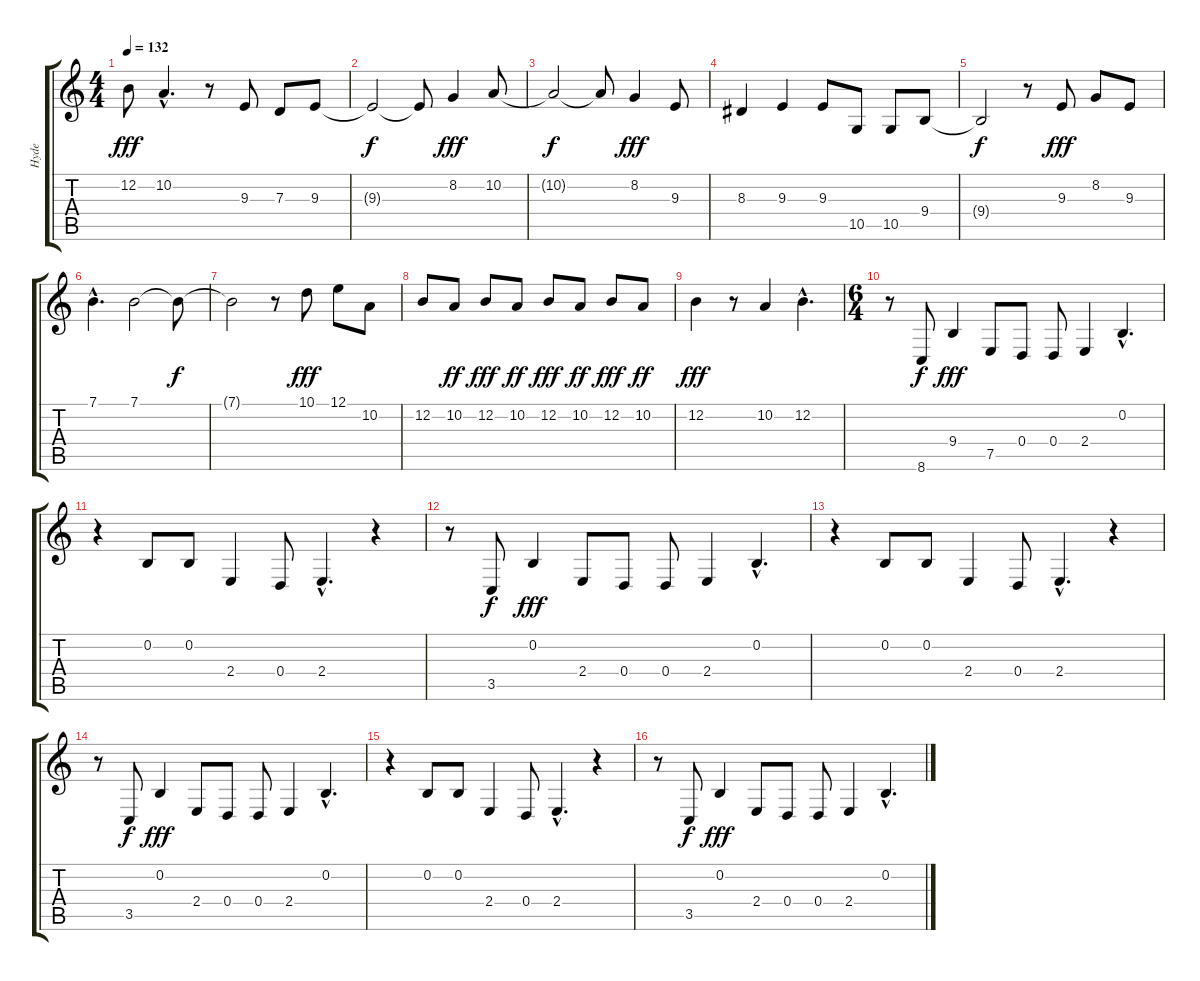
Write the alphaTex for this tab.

\track ("Hyde" "Hyde") {instrument altosax}
\staff {score tabs}
\tuning (E4 B3 G3 D3 A2 E2) {hide}
\ts (4 4)
\tempo 132
\clef g2
\ks c
12.2.8{dy fff} 10.2{hac}.4{d} r.8 9.3.8 7.3.8 9.3.8 |
9.3{t}.2{dy f} 9.3{t}.8 8.2.4{dy fff} 10.2.8 |
10.2{t}.2{dy f} 10.2{t}.8 8.2.4{dy fff} 9.3.8 |
8.3.4 9.3.4 9.3.8 10.5.8 10.5.8 9.4.8 |
9.4{t}.2{dy f} r.8 9.3.8{dy fff} 8.2.8 9.3.8 |
7.1{hac}.4{d} 7.1.2 7.1{t}.8{dy f} |
7.1{t}.2 r.8 10.1.8{dy fff} 12.1.8 10.2.8 |
12.2.8 10.2.8{dy ff} 12.2.8{dy fff} 10.2.8{dy ff} 12.2.8{dy fff} 10.2.8{dy ff} 12.2.8{dy fff} 10.2.8{dy ff} |
12.2.4{dy fff} r.8 10.2.4 12.2{hac}.4{d} |
\ts (6 4)
r.8 8.6.8{dy f} 9.4.4{dy fff} 7.5.8 0.4.8 0.4.8 2.4.4 0.2{hac}.4{d} |
r.4 0.2.8 0.2.8 2.4.4 0.4.8 2.4{hac}.4{d} r.4 |
r.8 3.5.8{dy f} 0.2.4{dy fff} 2.4.8 0.4.8 0.4.8 2.4.4 0.2{hac}.4{d} |
r.4 0.2.8 0.2.8 2.4.4 0.4.8 2.4{hac}.4{d} r.4 |
r.8 3.5.8{dy f} 0.2.4{dy fff} 2.4.8 0.4.8 0.4.8 2.4.4 0.2{hac}.4{d} |
r.4 0.2.8 0.2.8 2.4.4 0.4.8 2.4{hac}.4{d} r.4 |
r.8 3.5.8{dy f} 0.2.4{dy fff} 2.4.8 0.4.8 0.4.8 2.4.4 0.2{hac}.4{d}
